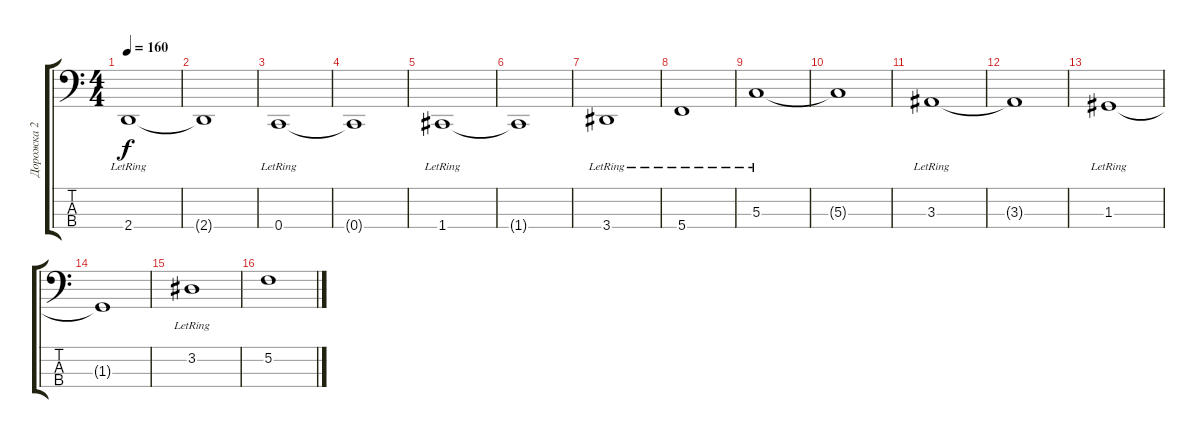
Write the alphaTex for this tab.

\track ("Дорожка 2" "Дорожка 2") {instrument electricbasspick}
\staff {score tabs}
\tuning (F2 C2 G1 C1) {hide}
\ts (4 4)
\tempo 160
\clef f4
\ks c
2.4{lr}.1{dy f} |
2.4{t}.1 |
0.4{lr}.1 |
0.4{t}.1 |
1.4{lr}.1 |
1.4{t}.1 |
3.4{lr}.1 |
5.4{lr}.1 |
5.3{lr}.1 |
5.3{t}.1 |
3.3{lr}.1 |
3.3{t}.1 |
1.3{lr}.1 |
1.3{t}.1 |
3.2{lr}.1 |
5.2.1
